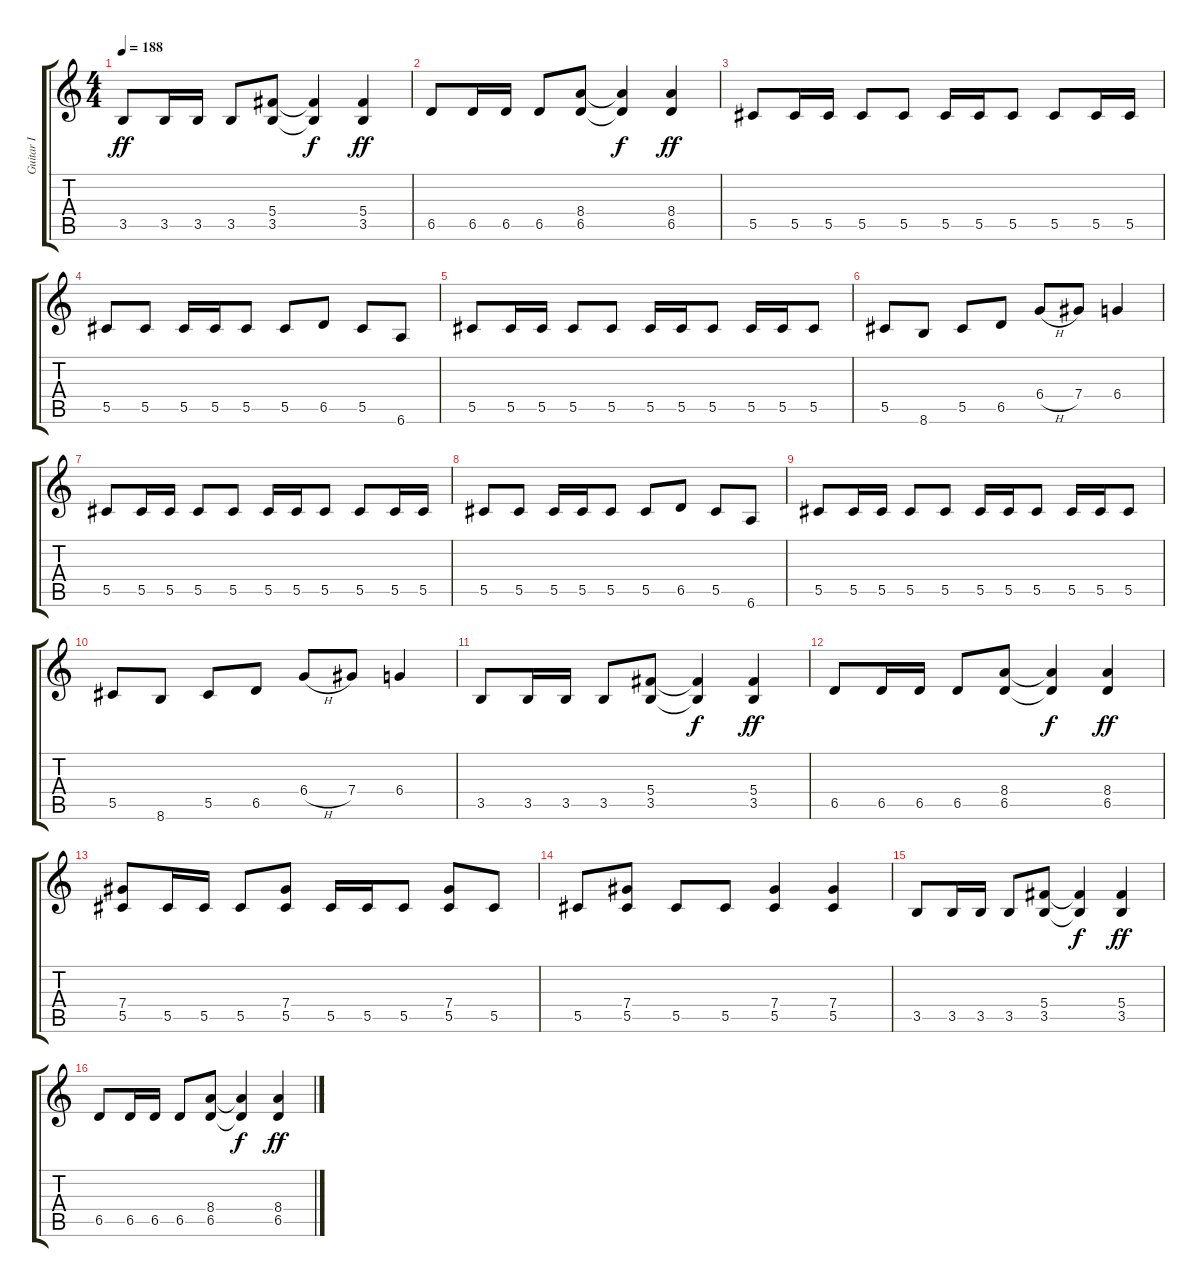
\track ("Guitar I" "Guitar I") {instrument distortionguitar}
\staff {score tabs}
\tuning (Eb4 Bb3 Gb3 Db3 Ab2 Eb2) {hide}
\ts (4 4)
\tempo 188
\clef g2
\ks c
3.5.8{dy ff} 3.5.16 3.5.16 3.5.8 (5.4 3.5).8 (5.4{t} 3.5{t}).4{dy f} (5.4 3.5).4{dy ff} |
6.5.8 6.5.16 6.5.16 6.5.8 (8.4 6.5).8 (8.4{t} 6.5{t}).4{dy f} (8.4 6.5).4{dy ff} |
5.5.8 5.5.16 5.5.16 5.5.8 5.5.8 5.5.16 5.5.16 5.5.8 5.5.8 5.5.16 5.5.16 |
5.5.8 5.5.8 5.5.16 5.5.16 5.5.8 5.5.8 6.5.8 5.5.8 6.6.8 |
5.5.8 5.5.16 5.5.16 5.5.8 5.5.8 5.5.16 5.5.16 5.5.8 5.5.16 5.5.16 5.5.8 |
5.5.8 8.6.8 5.5.8 6.5.8 6.4{h}.8 7.4.8 6.4.4 |
5.5.8 5.5.16 5.5.16 5.5.8 5.5.8 5.5.16 5.5.16 5.5.8 5.5.8 5.5.16 5.5.16 |
5.5.8 5.5.8 5.5.16 5.5.16 5.5.8 5.5.8 6.5.8 5.5.8 6.6.8 |
5.5.8 5.5.16 5.5.16 5.5.8 5.5.8 5.5.16 5.5.16 5.5.8 5.5.16 5.5.16 5.5.8 |
5.5.8 8.6.8 5.5.8 6.5.8 6.4{h}.8 7.4.8 6.4.4 |
3.5.8 3.5.16 3.5.16 3.5.8 (5.4 3.5).8 (5.4{t} 3.5{t}).4{dy f} (5.4 3.5).4{dy ff} |
6.5.8 6.5.16 6.5.16 6.5.8 (8.4 6.5).8 (8.4{t} 6.5{t}).4{dy f} (8.4 6.5).4{dy ff} |
(7.4 5.5).8 5.5.16 5.5.16 5.5.8 (7.4 5.5).8 5.5.16 5.5.16 5.5.8 (7.4 5.5).8 5.5.8 |
5.5.8 (7.4 5.5).8 5.5.8 5.5.8 (7.4 5.5).4 (7.4 5.5).4 |
3.5.8 3.5.16 3.5.16 3.5.8 (5.4 3.5).8 (5.4{t} 3.5{t}).4{dy f} (5.4 3.5).4{dy ff} |
6.5.8 6.5.16 6.5.16 6.5.8 (8.4 6.5).8 (8.4{t} 6.5{t}).4{dy f} (8.4 6.5).4{dy ff}
